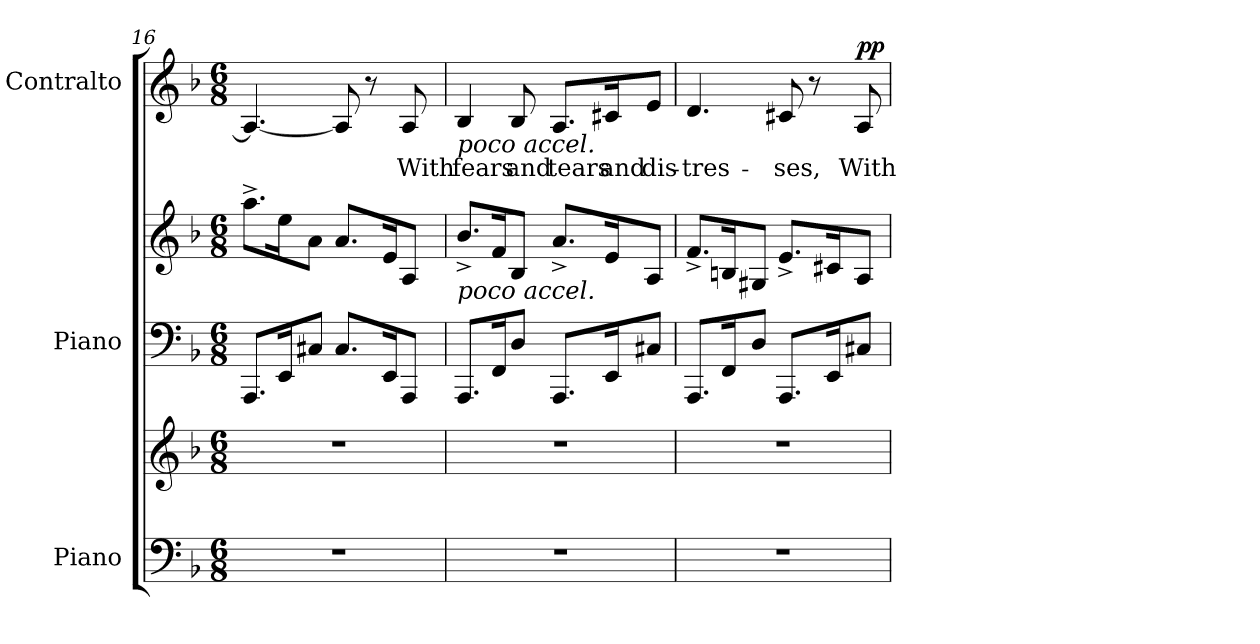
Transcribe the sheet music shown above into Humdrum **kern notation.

**kern	**kern	**kern	**kern	**kern	**text	**dynam
*part3	*part3	*part2	*part2	*part1	*part1	*part1
*staff5	*staff4	*staff3	*staff2	*staff1	*staff1	*staff1
*I"Piano	*	*I"Piano	*	*I"Contralto	*	*
*I'Pno	*	*I'Pno	*	*	*	*
*clefF4	*clefG2	*clefF4	*clefG2	*clefG2	*	*
*k[b-]	*k[b-]	*k[b-]	*k[b-]	*k[b-]	*	*
*M6/8	*M6/8	*M6/8	*M6/8	*M6/8	*	*
=16	=16	=16	=16	=16	=16	=16
2.r	2.r	8.AAA/L	8.aa^\L	4.A/_	.	.
.	.	16EE/K	16ee\K	.	.	.
.	.	8C#X/J	8a\J	.	.	.
.	.	8.C#/L	8.a/L	8A/]	.	.
.	.	.	.	8r	.	.
.	.	16EE/K	16e/K	.	.	.
!	!	!	!	!	!LO:LY:b	!
.	.	8AAA/J	8A/J	8A/	With	.
!!LO:PB:g=z
=17	=17	=17	=17	=17	=17	=17
!	!	!	!	!LO:TX:b:i:t=poco accel.	!	!
!	!	!	!LO:TX:b:i:t=poco accel.	!	!	!
!	!	!	!	!	!LO:LY:b	!
2.r	2.r	8.AAA/L	8.b-^>/L	4B-/	fears	.
.	.	16FF/K	16f/K	.	.	.
!	!	!	!	!	!LO:LY:b	!
.	.	8D/J	8B-/J	8B-/	and	.
!	!	!	!	!	!LO:LY:b	!
.	.	8.AAA/L	8.a^>/L	8.A/L	tears	.
!	!	!	!	!	!LO:LY:b	!
.	.	16EE/K	16e/K	16c#X/K	and	.
!	!	!	!	!	!LO:LY:b	!
.	.	8C#X/J	8A/J	8e/J	dis-	.
=18	=18	=18	=18	=18	=18	=18
!	!	!	!	!	!LO:LY:b	!
2.r	2.r	8.AAA/L	8.f^>/L	4.d/	-tres-	.
.	.	16FF/K	16Bn/K	.	.	.
.	.	8D/J	8G#X/J	.	.	.
!	!	!	!	!	!LO:LY:b	!
.	.	8.AAA/L	8.e^>/L	8c#X/	-ses,	.
.	.	.	.	8r	.	.
.	.	16EE/K	16c#X/K	.	.	.
!	!	!	!	!	!LO:LY:b	!LO:DY:a
.	.	8C#X/J	8A/J	8A/	With	pp
=	=	=	=	=	=	=
*-	*-	*-	*-	*-	*-	*-
